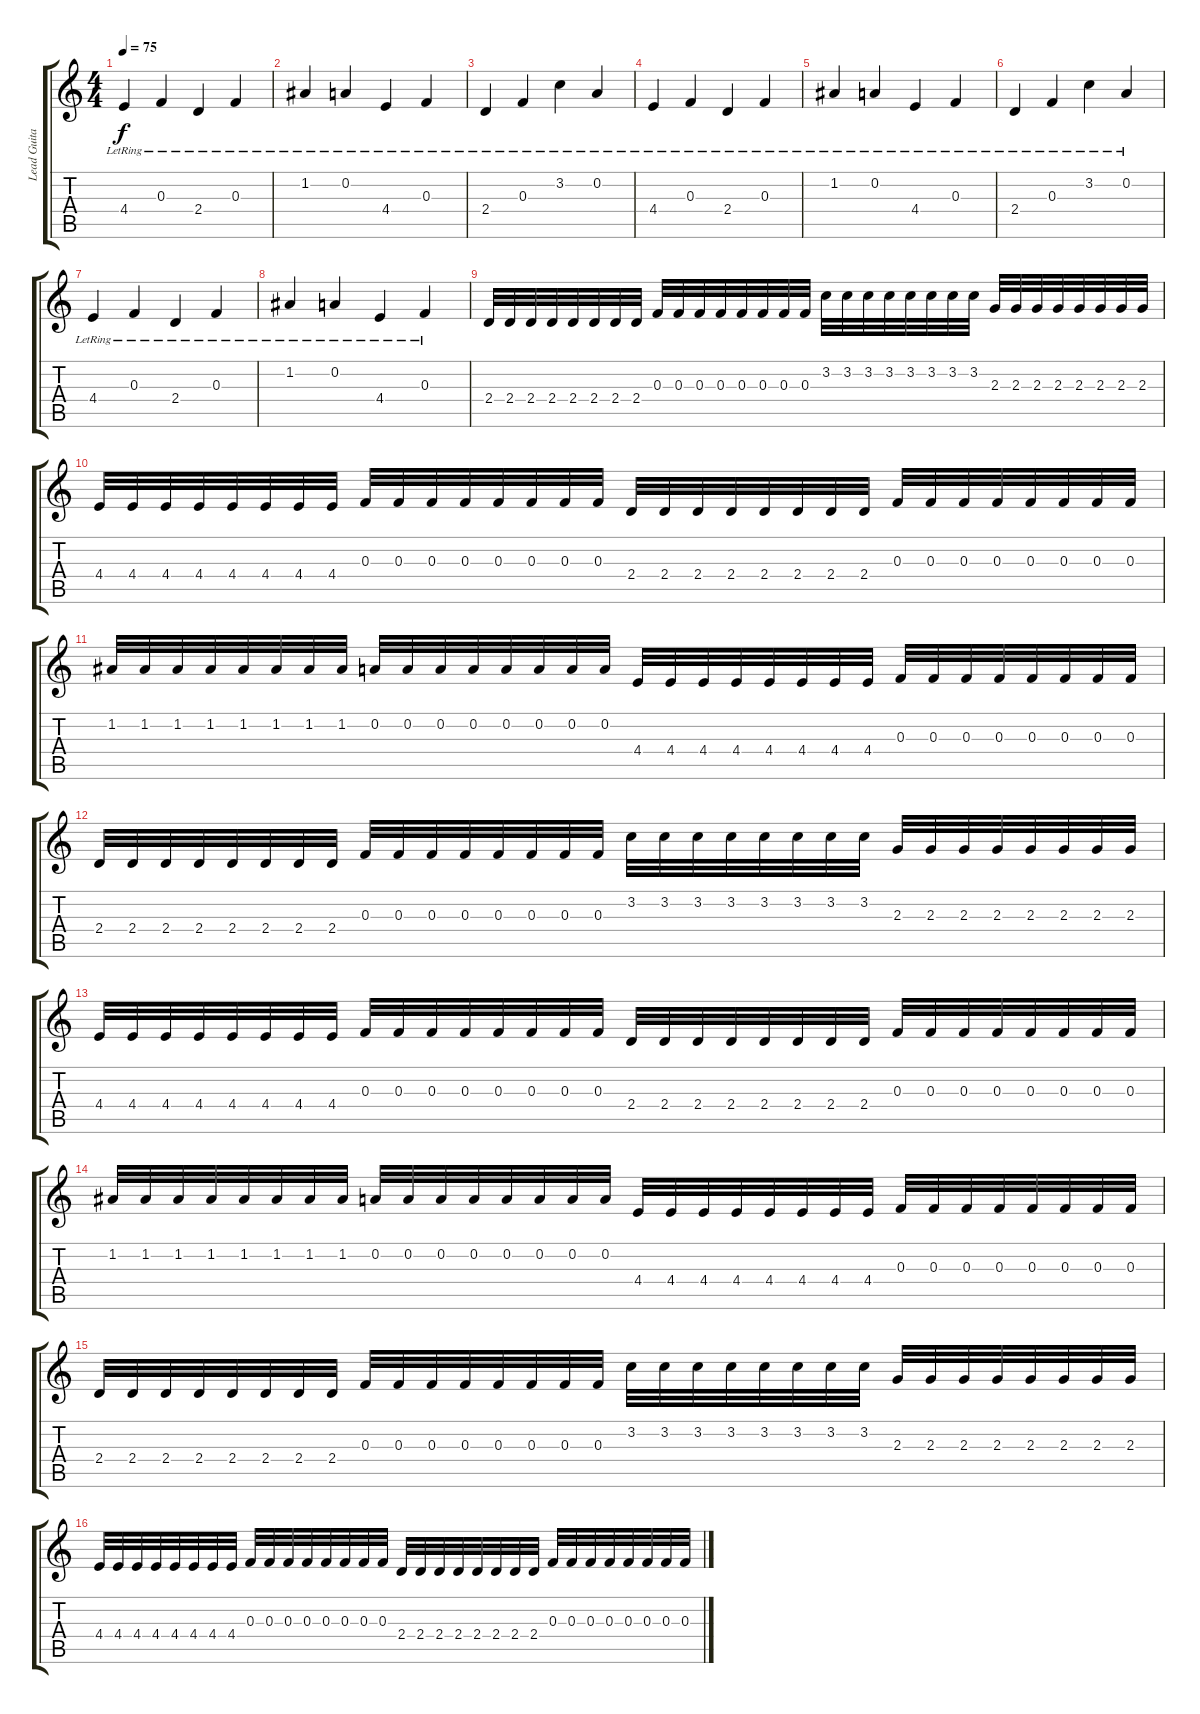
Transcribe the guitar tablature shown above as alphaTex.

\track ("Lead Guitar" "Lead Guita") {instrument overdrivenguitar}
\staff {score tabs}
\tuning (D4 A3 F3 C3 G2 C2) {hide}
\ts (4 4)
\tempo 75
\clef g2
\ks c
4.4{lr}.4{dy f} 0.3{lr}.4 2.4{lr}.4 0.3{lr}.4 |
1.2{lr}.4 0.2{lr}.4 4.4{lr}.4 0.3{lr}.4 |
2.4{lr}.4 0.3{lr}.4 3.2{lr}.4 0.2{lr}.4 |
4.4{lr}.4 0.3{lr}.4 2.4{lr}.4 0.3{lr}.4 |
1.2{lr}.4 0.2{lr}.4 4.4{lr}.4 0.3{lr}.4 |
2.4{lr}.4 0.3{lr}.4 3.2{lr}.4 0.2{lr}.4 |
4.4{lr}.4 0.3{lr}.4 2.4{lr}.4 0.3{lr}.4 |
1.2{lr}.4 0.2{lr}.4 4.4{lr}.4 0.3{lr}.4 |
2.4.32{instrument overdrivenguitar} 2.4.32 2.4.32 2.4.32 2.4.32 2.4.32 2.4.32 2.4.32 0.3.32 0.3.32 0.3.32 0.3.32 0.3.32 0.3.32 0.3.32 0.3.32 3.2.32 3.2.32 3.2.32 3.2.32 3.2.32 3.2.32 3.2.32 3.2.32 2.3.32 2.3.32 2.3.32 2.3.32 2.3.32 2.3.32 2.3.32 2.3.32 |
4.4.32 4.4.32 4.4.32 4.4.32 4.4.32 4.4.32 4.4.32 4.4.32 0.3.32 0.3.32 0.3.32 0.3.32 0.3.32 0.3.32 0.3.32 0.3.32 2.4.32 2.4.32 2.4.32 2.4.32 2.4.32 2.4.32 2.4.32 2.4.32 0.3.32 0.3.32 0.3.32 0.3.32 0.3.32 0.3.32 0.3.32 0.3.32 |
1.2.32 1.2.32 1.2.32 1.2.32 1.2.32 1.2.32 1.2.32 1.2.32 0.2.32 0.2.32 0.2.32 0.2.32 0.2.32 0.2.32 0.2.32 0.2.32 4.4.32 4.4.32 4.4.32 4.4.32 4.4.32 4.4.32 4.4.32 4.4.32 0.3.32 0.3.32 0.3.32 0.3.32 0.3.32 0.3.32 0.3.32 0.3.32 |
2.4.32 2.4.32 2.4.32 2.4.32 2.4.32 2.4.32 2.4.32 2.4.32 0.3.32 0.3.32 0.3.32 0.3.32 0.3.32 0.3.32 0.3.32 0.3.32 3.2.32 3.2.32 3.2.32 3.2.32 3.2.32 3.2.32 3.2.32 3.2.32 2.3.32 2.3.32 2.3.32 2.3.32 2.3.32 2.3.32 2.3.32 2.3.32 |
4.4.32 4.4.32 4.4.32 4.4.32 4.4.32 4.4.32 4.4.32 4.4.32 0.3.32 0.3.32 0.3.32 0.3.32 0.3.32 0.3.32 0.3.32 0.3.32 2.4.32 2.4.32 2.4.32 2.4.32 2.4.32 2.4.32 2.4.32 2.4.32 0.3.32 0.3.32 0.3.32 0.3.32 0.3.32 0.3.32 0.3.32 0.3.32 |
1.2.32 1.2.32 1.2.32 1.2.32 1.2.32 1.2.32 1.2.32 1.2.32 0.2.32 0.2.32 0.2.32 0.2.32 0.2.32 0.2.32 0.2.32 0.2.32 4.4.32 4.4.32 4.4.32 4.4.32 4.4.32 4.4.32 4.4.32 4.4.32 0.3.32 0.3.32 0.3.32 0.3.32 0.3.32 0.3.32 0.3.32 0.3.32 |
2.4.32 2.4.32 2.4.32 2.4.32 2.4.32 2.4.32 2.4.32 2.4.32 0.3.32 0.3.32 0.3.32 0.3.32 0.3.32 0.3.32 0.3.32 0.3.32 3.2.32 3.2.32 3.2.32 3.2.32 3.2.32 3.2.32 3.2.32 3.2.32 2.3.32 2.3.32 2.3.32 2.3.32 2.3.32 2.3.32 2.3.32 2.3.32 |
4.4.32 4.4.32 4.4.32 4.4.32 4.4.32 4.4.32 4.4.32 4.4.32 0.3.32 0.3.32 0.3.32 0.3.32 0.3.32 0.3.32 0.3.32 0.3.32 2.4.32 2.4.32 2.4.32 2.4.32 2.4.32 2.4.32 2.4.32 2.4.32 0.3.32 0.3.32 0.3.32 0.3.32 0.3.32 0.3.32 0.3.32 0.3.32
